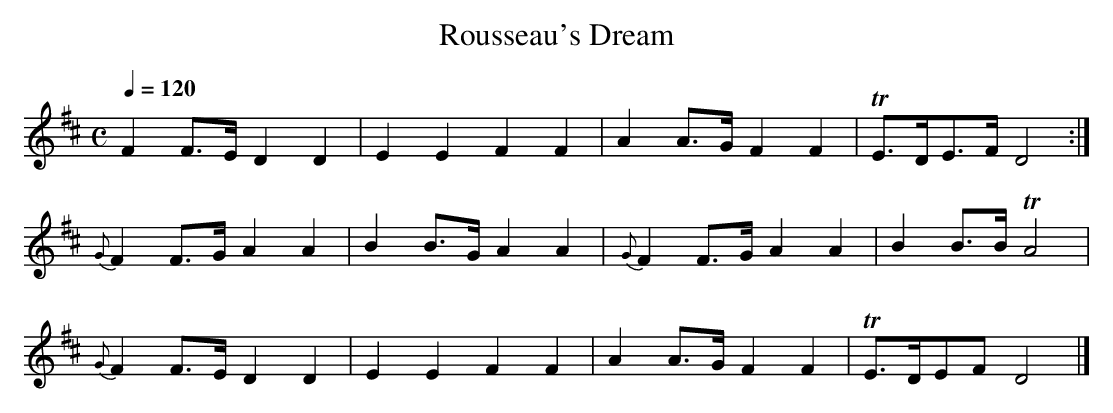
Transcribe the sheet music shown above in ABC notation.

X:1
T:Rousseau's Dream
M:C
L:1/8
Q:1/4=120
K:D
   F2F>E D2D2|E2E2  F2F2|   A2A>G F2F2|TE>DE>F  D4:|
{G}F2F>G A2A2|B2B>G A2A2|{G}F2F>G A2A2| B2 B>B TA4 |
{G}F2F>E D2D2|E2E2  F2F2|   A2A>G F2F2|TE>DEF   D4|]
